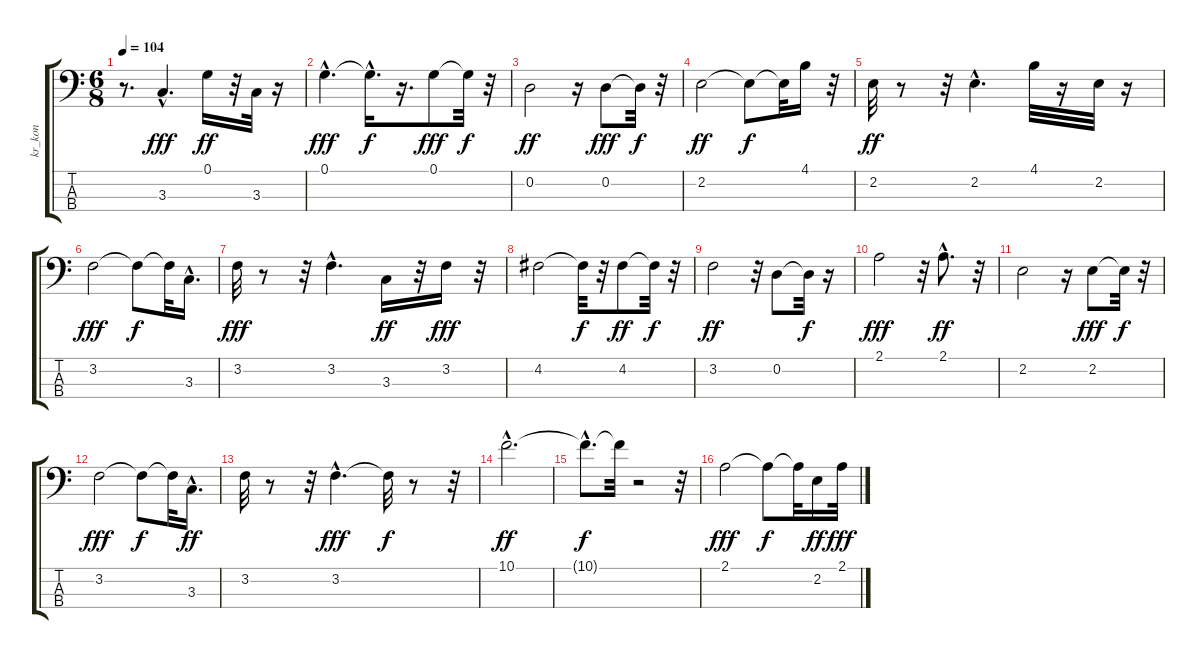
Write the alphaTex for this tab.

\track ("kr_kon" "kr_kon") {instrument electricbassfinger}
\staff {score tabs}
\tuning (G2 D2 A1 E1) {hide}
\ts (6 8)
\tempo 104
\clef f4
\ks c
r.8{d dy ff} 3.3{hac}.4{d dy fff} 0.1.16{dy ff} r.32 3.3.32 r.16 |
0.1{hac}.4{d dy fff} 0.1{hac t}.16{d dy f} r.16{d} 0.1.8{dy fff} 0.1{t}.32{dy f} r.32 |
0.2.2{dy ff} r.16 0.2.8{dy fff} 0.2{t}.32{dy f} r.32 |
2.2.2{dy ff} 2.2{t}.8{dy f} 2.2{t}.32 4.1.16 r.32 |
2.2.32{dy ff} r.8 r.32 2.2{hac}.4{d} 4.1.32 r.16 2.2.32 r.16 |
3.2.2{dy fff} 3.2{t}.8{dy f} 3.2{t}.32 3.3{hac}.16{d} |
3.2.32{dy fff} r.8 r.32 3.2{hac}.4{d} 3.3.16{dy ff} r.32 3.2.16{dy fff} r.32 |
4.2.2 4.2{t}.32{dy f} r.32 4.2.8{dy ff} 4.2{t}.32{dy f} r.32 |
3.2.2{dy ff} r.32 0.2.8 0.2{t}.32{dy f} r.16 |
2.1.2{dy fff} r.32 2.1{hac}.8{d dy ff} r.32 |
2.2.2 r.16 2.2.8{dy fff} 2.2{t}.32{dy f} r.32 |
3.2.2{dy fff} 3.2{t}.8{dy f} 3.2{t}.32 3.3{hac}.16{d dy ff} |
3.2.32 r.8 r.32 3.2{hac}.4{d dy fff} 3.2{t}.32{dy f} r.8 r.32 |
10.1{hac}.2{d dy ff} |
10.1{hac t}.8{d dy f} 10.1{t}.32 r.2 r.32 |
2.1.2{dy fff} 2.1{t}.8{dy f} 2.1{t}.32 2.2.16{dy ff} 2.1.32{dy fff}
